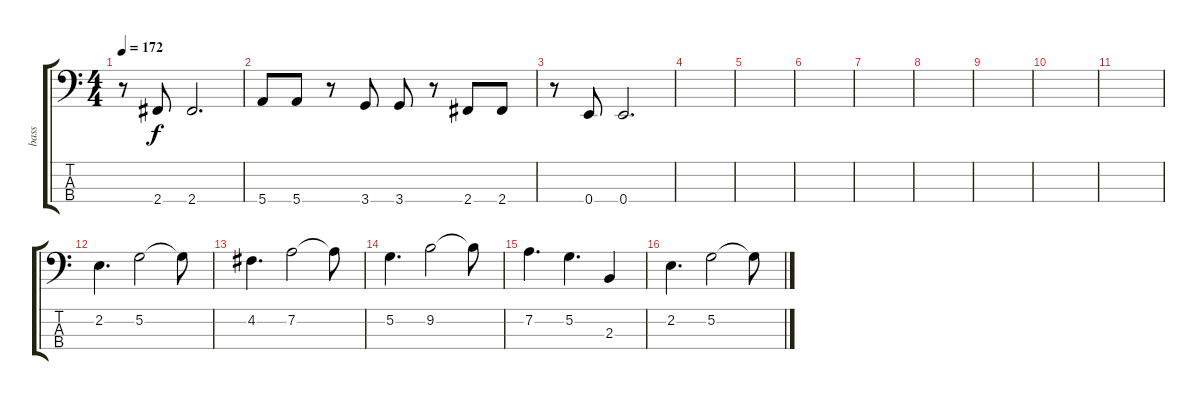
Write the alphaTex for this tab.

\track ("bass" "bass") {solo instrument electricbassfinger}
\staff {score tabs}
\tuning (G2 D2 A1 E1) {hide}
\ts (4 4)
\tempo 172
\clef f4
\ks c
r.8{dy f} 2.4.8 2.4.2{d} |
5.4.8 5.4.8 r.8 3.4.8 3.4.8 r.8 2.4.8 2.4.8 |
r.8 0.4.8 0.4.2{d} |
|
|
|
|
|
|
|
|
2.2.4{d} 5.2.2 5.2{t}.8 |
4.2.4{d} 7.2.2 7.2{t}.8 |
5.2.4{d} 9.2.2 9.2{t}.8 |
7.2.4{d} 5.2.4{d} 2.3.4 |
2.2.4{d} 5.2.2 5.2{t}.8
